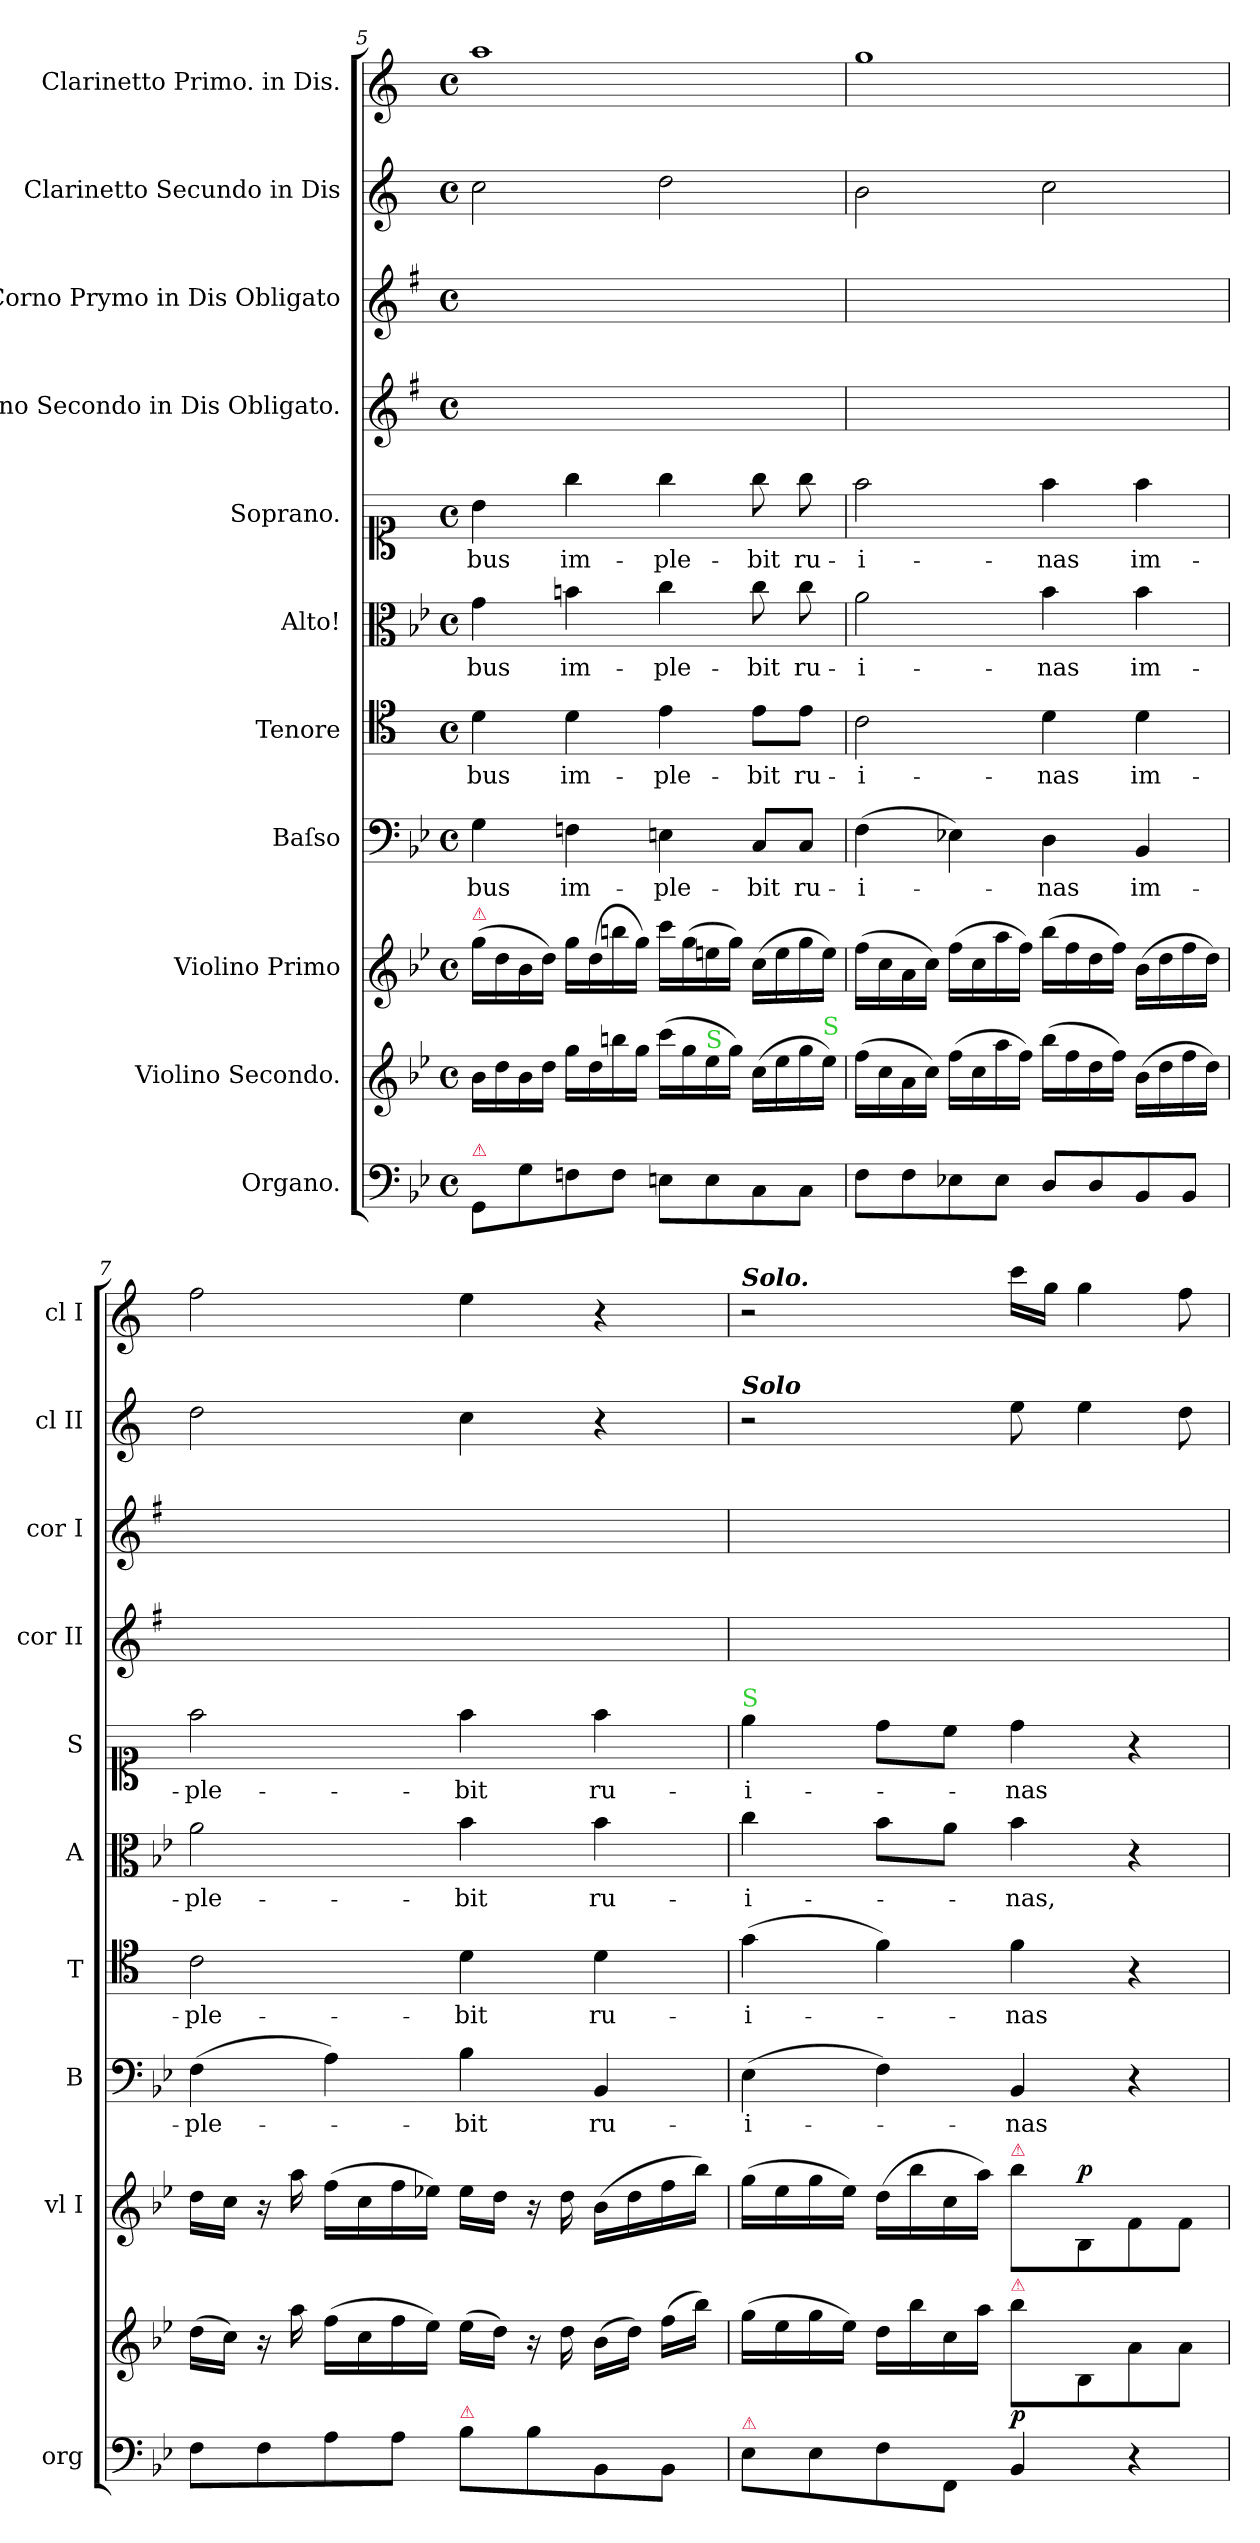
**kern	**kern	**dynam	**kern	**dynam	**kern	**text	**kern	**text	**kern	**text	**kern	**text	**kern	**kern	**kern	**kern
*part11	*part10	*part10	*part9	*part9	*part8	*part8	*part7	*part7	*part6	*part6	*part5	*part5	*part4	*part3	*part2	*part1
*staff11	*staff10	*staff10	*staff9	*staff9	*staff8	*staff8	*staff7	*staff7	*staff6	*staff6	*staff5	*staff5	*staff4	*staff3	*staff2	*staff1
*I"Organo.	*I"Violino Secondo.	*	*I"Violino Primo	*	*I"Baſso	*	*I"Tenore	*	*I"Alto!	*	*I"Soprano.	*	*I"Corno Secondo in Dis Obligato.	*I"Corno Prymo in Dis Obligato	*I"Clarinetto Secundo in Dis	*I"Clarinetto Primo. in Dis.
*I'org	*	*	*I'vl I	*	*I'B	*	*I'T	*	*I'A	*	*I'S	*	*I'cor II	*I'cor I	*I'cl II	*I'cl I
*clefF4	*clefG2	*	*clefG2	*	*clefF4	*	*clefC4	*	*clefC3	*	*clefC1	*	*clefG2	*clefG2	*clefG2	*clefG2
*	*	*	*	*	*	*	*	*	*	*	*	*	*ITrd5c9	*ITrd5c9	*ITrd1c2	*ITrd1c2
*k[b-e-]	*k[b-e-]	*	*k[b-e-]	*	*k[b-e-]	*	*k[]	*	*k[b-e-]	*	*k[]	*	*k[b-e-]	*k[b-e-]	*k[b-e-]	*k[b-e-]
*g:	*g:	*	*g:	*	*g:	*	*	*	*g:	*	*	*	*g:	*g:	*g:	*g:
*M4/4	*M4/4	*	*M4/4	*	*M4/4	*	*M4/4	*	*M4/4	*	*M4/4	*	*M4/4	*M4/4	*M4/4	*M4/4
*met(c)	*met(c)	*	*met(c)	*	*met(c)	*	*met(c)	*	*met(c)	*	*met(c)	*	*met(c)	*met(c)	*met(c)	*met(c)
=5	=5	=5	=5	=5	=5	=5	=5	=5	=5	=5	=5	=5	=5	=5	=5	=5
!	!	!	!LO:TX:a:color=crimson:t=⚠	!	!	!	!	!	!	!	!	!	!	!	!	!
!LO:TX:a:color=crimson:t=⚠	!	!	!	!	!	!	!	!	!	!	!	!	!	!	!	!
8GG\L	16b-\LL	.	(16gg\LL	.	4G\	-bus	4d\	-bus	4g\	-bus	4b\	-bus	1ryy	1ryy	2b-\	1gg
.	16dd\	.	16dd\	.	.	.	.	.	.	.	.	.	.	.	.	.
8G\	16b-\	.	16b-\	.	.	.	.	.	.	.	.	.	.	.	.	.
.	16dd\JJ	.	16dd\JJ)	.	.	.	.	.	.	.	.	.	.	.	.	.
8Fn\	16gg\LL	.	16gg\LL	.	4Fn\	im-	4d\	im-	4bn\	im-	4gg\	im-	.	.	.	.
.	16dd\	.	(16dd\	.	.	.	.	.	.	.	.	.	.	.	.	.
8F\J	16bbn\	.	16bbn\	.	.	.	.	.	.	.	.	.	.	.	.	.
.	16gg\JJ	.	16gg\JJ)	.	.	.	.	.	.	.	.	.	.	.	.	.
8En\L	(16ccc\LL	.	16ccc\LL	.	4En\	-ple-	4e\	-ple-	4cc\	-ple-	4gg\	-ple-	.	.	2cc\	.
.	16gg\	.	(16gg\	.	.	.	.	.	.	.	.	.	.	.	.	.
!	!LO:TX:a:color=limegreen:t=S	!	!	!	!	!	!	!	!	!	!	!	!	!	!	!
8E\	16ee-\	.	16een\	.	.	.	.	.	.	.	.	.	.	.	.	.
.	16gg\JJ)	.	16gg\JJ)	.	.	.	.	.	.	.	.	.	.	.	.	.
8C\	(16cc\LL	.	(16cc\LL	.	8C/L	-bit	8e\L	-bit	8cc\	-bit	8gg\	-bit	.	.	.	.
.	16ee-\	.	16ee\	.	.	.	.	.	.	.	.	.	.	.	.	.
8C\J	16gg\	.	16gg\	.	8C/J	ru-	8e\J	ru-	8cc\	ru-	8gg\	ru-	.	.	.	.
!	!LO:TX:a:color=limegreen:t=S	!	!	!	!	!	!	!	!	!	!	!	!	!	!	!
.	16ee-\JJ)	.	16ee\JJ)	.	.	.	.	.	.	.	.	.	.	.	.	.
=6	=6	=6	=6	=6	=6	=6	=6	=6	=6	=6	=6	=6	=6	=6	=6	=6
8F\L	(16ff\LL	.	(16ff\LL	.	(4F\	-i-	2c\	-i-	2a\	-i-	2ff\	-i-	1ryy	1ryy	2a\	1ff
.	16cc\	.	16cc\	.	.	.	.	.	.	.	.	.	.	.	.	.
8F\	16a\	.	16a\	.	.	.	.	.	.	.	.	.	.	.	.	.
.	16cc\JJ)	.	16cc\JJ)	.	.	.	.	.	.	.	.	.	.	.	.	.
8E-X\	(16ff\LL	.	(16ff\LL	.	4E-X\)	.	.	.	.	.	.	.	.	.	.	.
.	16cc\	.	16cc\	.	.	.	.	.	.	.	.	.	.	.	.	.
8E-\J	16aa\	.	16aa\	.	.	.	.	.	.	.	.	.	.	.	.	.
.	16ff\JJ)	.	16ff\JJ)	.	.	.	.	.	.	.	.	.	.	.	.	.
8D/L	(16bb-\LL	.	(16bb-\LL	.	4D\	-nas	4d\	-nas	4b-\	-nas	4ff\	-nas	.	.	2b-\	.
.	16ff\	.	16ff\	.	.	.	.	.	.	.	.	.	.	.	.	.
8D/	16dd\	.	16dd\	.	.	.	.	.	.	.	.	.	.	.	.	.
.	16ff\JJ)	.	16ff\JJ)	.	.	.	.	.	.	.	.	.	.	.	.	.
8BB-/	(16b-\LL	.	(16b-\LL	.	4BB-/	im-	4d\	im-	4b-\	im-	4ff\	im-	.	.	.	.
.	16dd\	.	16dd\	.	.	.	.	.	.	.	.	.	.	.	.	.
8BB-/J	16ff\	.	16ff\	.	.	.	.	.	.	.	.	.	.	.	.	.
.	16dd\JJ)	.	16dd\JJ)	.	.	.	.	.	.	.	.	.	.	.	.	.
=7	=7	=7	=7	=7	=7	=7	=7	=7	=7	=7	=7	=7	=7	=7	=7	=7
8F\L	(16dd\LL	.	16dd\LL	.	(4F\	-ple-	2c\	-ple-	2a\	-ple-	2ff\	-ple-	1ryy	1ryy	2cc\	2ee-\
.	16cc\JJ)	.	16cc\JJ	.	.	.	.	.	.	.	.	.	.	.	.	.
8F\	16r	.	16r	.	.	.	.	.	.	.	.	.	.	.	.	.
.	16aa\	.	16aa\	.	.	.	.	.	.	.	.	.	.	.	.	.
8A\	(16ff\LL	.	(16ff\LL	.	4A\)	.	.	.	.	.	.	.	.	.	.	.
.	16cc\	.	16cc\	.	.	.	.	.	.	.	.	.	.	.	.	.
8A\J	16ff\	.	16ff\	.	.	.	.	.	.	.	.	.	.	.	.	.
.	16ee-\JJ)	.	16ee-X\JJ)	.	.	.	.	.	.	.	.	.	.	.	.	.
!LO:TX:a:color=crimson:t=⚠	!	!	!	!	!	!	!	!	!	!	!	!	!	!	!	!
8B-\L	(16ee-\LL	.	16ee-\LL	.	4B-\	-bit	4d\	-bit	4b-\	-bit	4ff\	-bit	.	.	4b-\	4dd\
.	16dd\JJ)	.	16dd\JJ	.	.	.	.	.	.	.	.	.	.	.	.	.
8B-\	16r	.	16r	.	.	.	.	.	.	.	.	.	.	.	.	.
.	16dd\	.	16dd\	.	.	.	.	.	.	.	.	.	.	.	.	.
8BB-\	(16b-\LL	.	(16b-\LL	.	4BB-/	ru-	4d\	ru-	4b-\	ru-	4ff\	ru-	.	.	4r	4r
.	16dd\JJ)	.	16dd\	.	.	.	.	.	.	.	.	.	.	.	.	.
8BB-\J	(16ff\LL	.	16ff\	.	.	.	.	.	.	.	.	.	.	.	.	.
.	16bb-\JJ)	.	16bb-\JJ)	.	.	.	.	.	.	.	.	.	.	.	.	.
=8	=8	=8	=8	=8	=8	=8	=8	=8	=8	=8	=8	=8	=8	=8	=8	=8
!	!	!	!	!	!	!	!	!	!	!	!	!	!	!	!	!LO:TX:a:Bi:t=Solo.
!	!	!	!	!	!	!	!	!	!	!	!	!	!	!	!LO:TX:a:Bi:t=Solo	!
!	!	!	!	!	!	!	!	!	!	!	!LO:TX:a:color=limegreen:t=S	!	!	!	!	!
!LO:TX:a:color=crimson:t=⚠	!	!	!	!	!	!	!	!	!	!	!	!	!	!	!	!
8E-\L	(16gg\LL	.	(16gg\LL	.	(4E-\	-i-	(4g\	-i-	4cc\	-i-	4ee\	-i-	1ryy	1ryy	2r	2r
.	16ee-\	.	16ee-\	.	.	.	.	.	.	.	.	.	.	.	.	.
8E-\	16gg\	.	16gg\	.	.	.	.	.	.	.	.	.	.	.	.	.
.	16ee-\JJ)	.	16ee-\JJ)	.	.	.	.	.	.	.	.	.	.	.	.	.
8F\	16dd\LL	.	(16dd\LL	.	4F\)	.	4f\)	.	8b-\L	.	8dd\L	.	.	.	.	.
.	16bb-\	.	16bb-\	.	.	.	.	.	.	.	.	.	.	.	.	.
8FF\J	16cc\	.	16cc\	.	.	.	.	.	8a\J	.	8cc\J	.	.	.	.	.
.	16aa\JJ	.	16aa\JJ)	.	.	.	.	.	.	.	.	.	.	.	.	.
!	!	!	!LO:TX:a:color=crimson:t=⚠	!	!	!	!	!	!	!	!	!	!	!	!	!
!	!LO:TX:a:color=crimson:t=⚠	!	!	!	!	!	!	!	!	!	!	!	!	!	!	!
4BB-/	8bb-\L	p	8bb-\L	.	4BB-/	-nas	4f\	-nas	4b-\	-nas,	4dd\	-nas	.	.	8dd\	16bb-\LL
.	.	.	.	.	.	.	.	.	.	.	.	.	.	.	.	16ff\JJ
!	!	!	!	!LO:DY:a	!	!	!	!	!	!	!	!	!	!	!	!
.	8B-\	.	8B-\	p	.	.	.	.	.	.	.	.	.	.	4dd\	4ff\
4r	8a\	.	8f\	.	4r	.	4r	.	4r	.	4r	.	.	.	.	.
.	8a\J	.	8f\J	.	.	.	.	.	.	.	.	.	.	.	8cc\	8ee-\
=	=	=	=	=	=	=	=	=	=	=	=	=	=	=	=	=
*-	*-	*-	*-	*-	*-	*-	*-	*-	*-	*-	*-	*-	*-	*-	*-	*-
